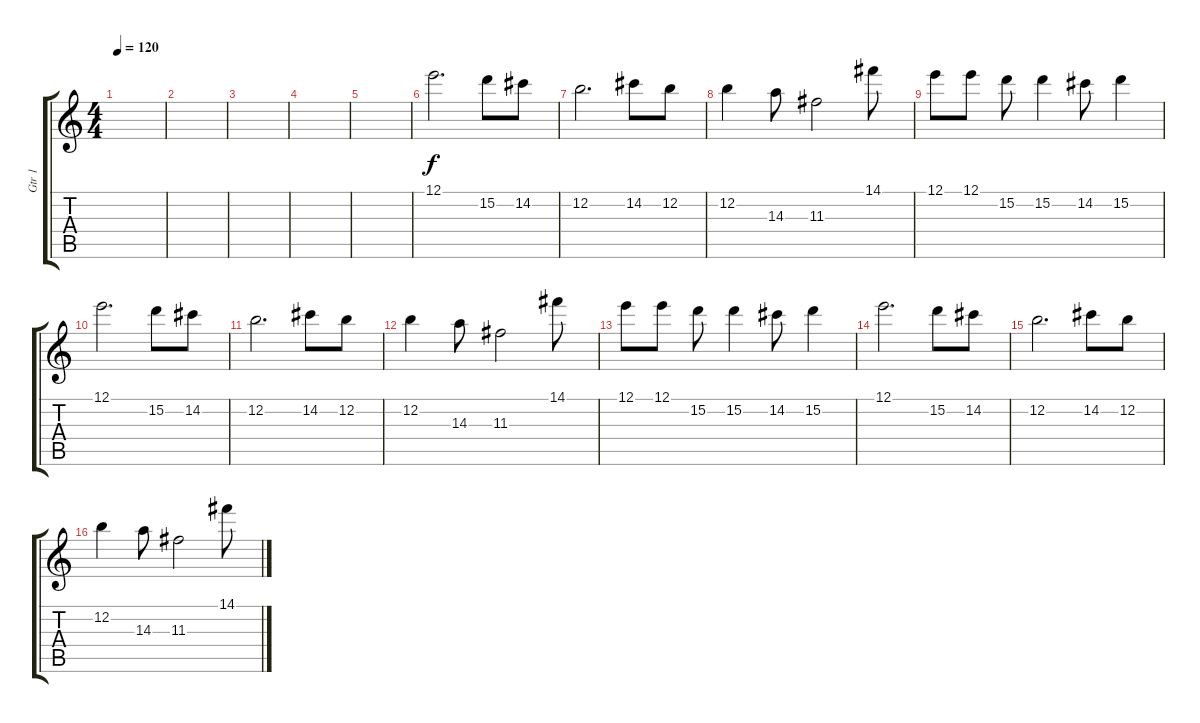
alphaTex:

\track ("Gtr 1" "Gtr 1") {instrument distortionguitar}
\staff {score tabs}
\tuning (E4 B3 G3 D3 A2 E2) {hide}
\ts (4 4)
\tempo 120
\clef g2
\ks c
|
|
|
|
|
12.1.2{d volume 9} 15.2.8 14.2.8 |
12.2.2{d} 14.2.8 12.2.8 |
12.2.4 14.3.8 11.3.2 14.1.8 |
12.1.8 12.1.8 15.2.8 15.2.4 14.2.8 15.2.4 |
12.1.2{d} 15.2.8 14.2.8 |
12.2.2{d} 14.2.8 12.2.8 |
12.2.4 14.3.8 11.3.2 14.1.8 |
12.1.8 12.1.8 15.2.8 15.2.4 14.2.8 15.2.4 |
12.1.2{d} 15.2.8 14.2.8 |
12.2.2{d} 14.2.8 12.2.8 |
12.2.4 14.3.8 11.3.2 14.1.8
